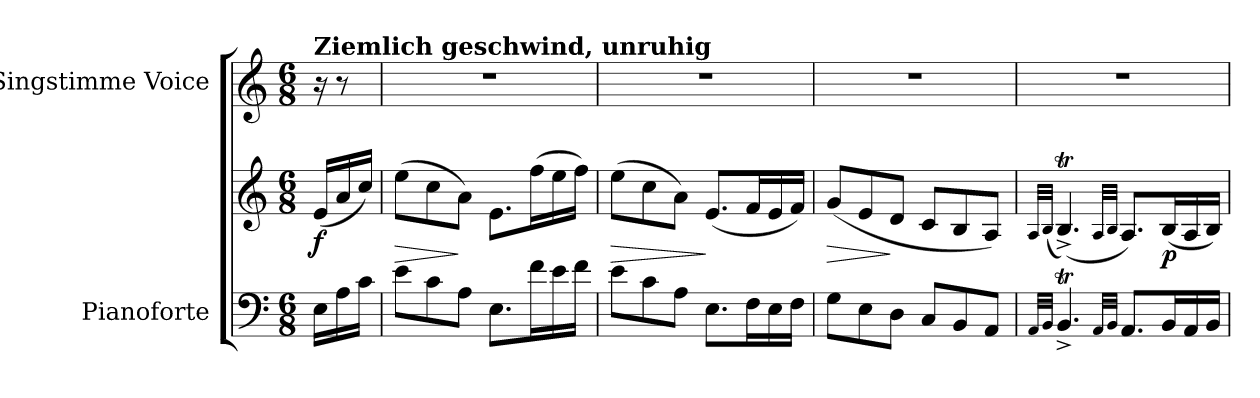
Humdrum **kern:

**kern	**kern	**dynam	**kern
*part2	*part2	*part2	*part1
*staff3	*staff2	*staff2/3	*staff1
*I"Pianoforte	*	*	*I"Singstimme Voice
*I'Pno	*	*	*
*clefF4	*clefG2	*	*clefG2
*k[]	*k[]	*	*k[]
*M6/8	*M6/8	*	*M6/8
=	=	=	=
!	!	!	!LO:TX:a:B:t=Ziemlich geschwind, unruhig
!	!	!LO:DY:b	!
16E\LL	(16e/LL	f	16r
16A\	16a/	.	8r
16c\JJ	16cc/JJ)	.	.
=1	=1	=1	=1
!	!	!LO:HP:b	!
8e\L	(8ee\L	>	2.r
8c\	8cc\	.	.
8A\J	8a\J)	]	.
8.E\L	8.e\L	.	.
16f\L	(16ff\L	.	.
16e\	16ee\	.	.
16f\JJ	16ff\JJ)	.	.
=2	=2	=2	=2
!	!	!LO:HP:b	!
8e\L	(8ee\L	>	2.r
8c\	8cc\	.	.
8A\J	8a\J)	.	.
8.E\L	(8.e/L	]	.
16F\L	16f/L	.	.
16E\	16e/	.	.
16F\JJ	16f/JJ)	.	.
=3	=3	=3	=3
!	!	!LO:HP:b	!
8G\L	(8g/L	>	2.r
8E\	8e/	.	.
8D\J	8d/J	]	.
8C/L	8c/L	.	.
8BB/	8B/	.	.
8AA/J	8A/J)	.	.
=4	=4	=4	=4
32qAA/LLL	32qA/LLL	.	.
32qBB/JJJ	(32qB/JJJ	.	.
4.BBt^/	(4.Bt^/)	.	2.r
32qAA/LLL	32qA/LLL	.	.
32qBB/JJJ	32qB/JJJ	.	.
8.AA/L	8.A/L)	.	.
!	!	!LO:DY:b	!
16BB/L	(16B/L	p	.
16AA/	16A/	.	.
16BB/JJ	16B/JJ)	.	.
=	=	=	=
*-	*-	*-	*-
